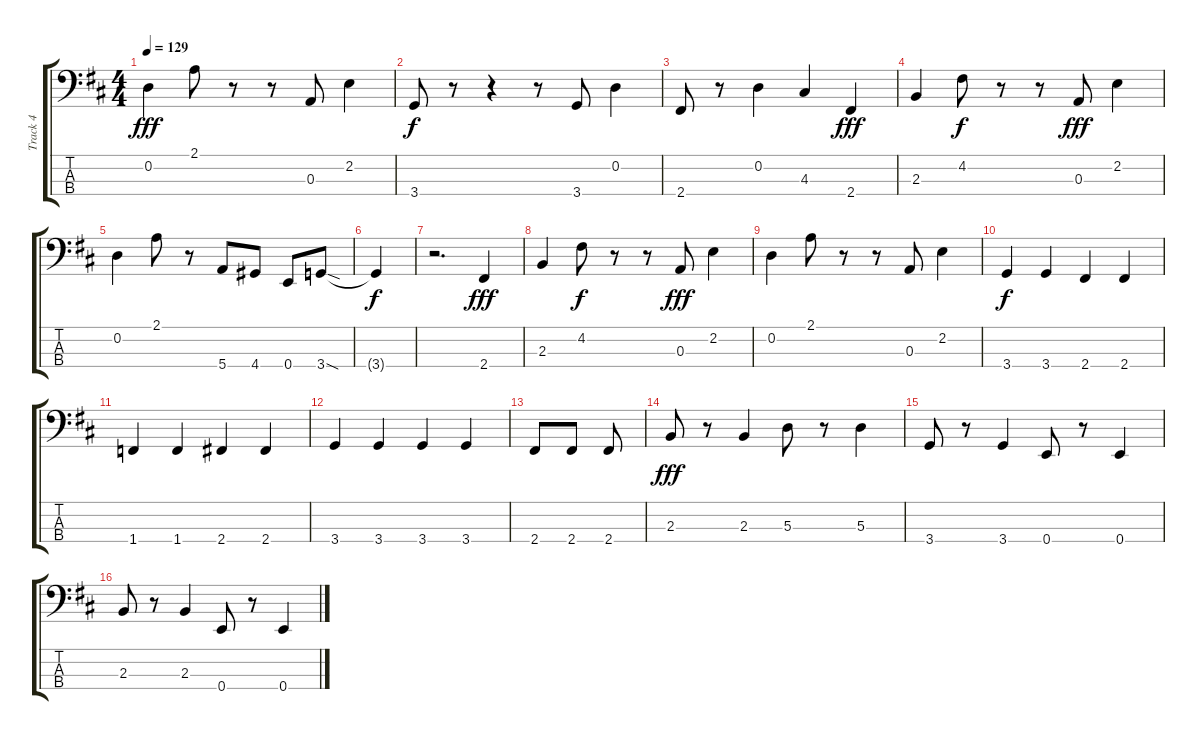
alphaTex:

\track ("Track 4" "Track 4") {instrument electricbassfinger}
\staff {score tabs}
\tuning (G2 D2 A1 E1) {hide}
\ts (4 4)
\tempo 129
\clef f4
\ks d
0.2.4{dy fff} 2.1.8 r.8 r.8 0.3.8 2.2.4 |
3.4.8{dy f} r.8 r.4 r.8 3.4.8 0.2.4 |
2.4.8 r.8 0.2.4 4.3.4 2.4.4{dy fff} |
2.3.4 4.2.8{dy f} r.8 r.8 0.3.8{dy fff} 2.2.4 |
0.2.4 2.1.8 r.8 5.4.8 4.4.8 0.4.8 3.4{sod}.8 |
3.4{t}.4{dy f} |
r.2{d} 2.4.4{dy fff} |
2.3.4 4.2.8{dy f} r.8 r.8 0.3.8{dy fff} 2.2.4 |
0.2.4 2.1.8 r.8 r.8 0.3.8 2.2.4 |
3.4.4{dy f} 3.4.4 2.4.4 2.4.4 |
1.4.4 1.4.4 2.4.4 2.4.4 |
3.4.4 3.4.4 3.4.4 3.4.4 |
2.4.8 2.4.8 2.4.8 |
2.3.8{dy fff} r.8 2.3.4 5.3.8 r.8 5.3.4 |
3.4.8 r.8 3.4.4 0.4.8 r.8 0.4.4 |
2.3.8 r.8 2.3.4 0.4.8 r.8 0.4.4
